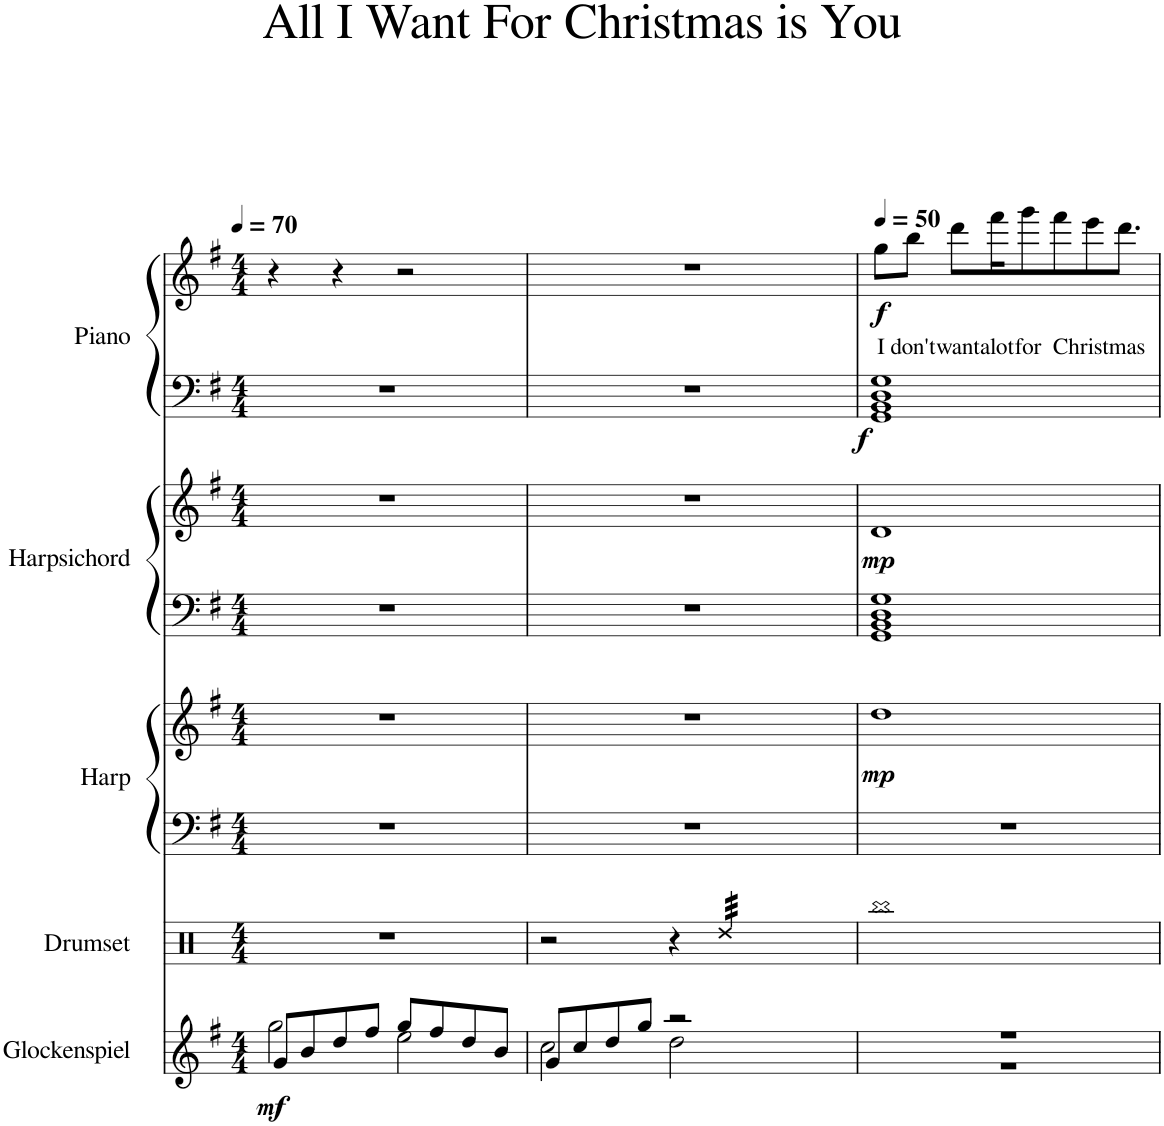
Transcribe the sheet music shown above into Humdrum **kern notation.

**kern	**dynam	**kern	**kern	**kern	**dynam	**kern	**kern	**dynam	**kern	**kern	**text	**dynam
*part5	*part5	*part4	*part3	*part3	*part3	*part2	*part2	*part2	*part1	*part1	*part1	*part1
*staff8	*staff8	*staff7	*staff6	*staff5	*staff5/6	*staff4	*staff3	*staff3/4	*staff2	*staff1	*staff1	*staff1/2
*I"Glockenspiel	*	*I"Drumset	*I"Harp	*	*	*I"Harpsichord	*	*	*I"Piano	*	*	*
*I'Glk.	*	*I'Drs.	*I'Hrp.	*	*	*I'Hch.	*	*	*I'Pno.	*	*	*
*clefG2	*	*clefX	*clefF4	*clefG2	*	*clefF4	*clefG2	*	*clefF4	*clefG2	*	*
*Trd-14c-24	*	*	*	*	*	*	*	*	*	*	*	*
*k[f#]	*	*k[]	*k[f#]	*k[f#]	*	*k[f#]	*k[f#]	*	*k[f#]	*k[f#]	*	*
*M4/4	*	*M4/4	*M4/4	*M4/4	*	*M4/4	*M4/4	*	*M4/4	*M4/4	*	*
*MM70	*	*MM70	*MM70	*MM70	*	*MM70	*MM70	*	*MM70	*MM70	*	*
=1	=1	=1	=1	=1	=1	=1	=1	=1	=1	=1	=1	=1
*^	*	*	*	*	*	*	*	*	*	*	*	*
!	!	!LO:DY:b	!	!	!	!	!	!	!	!	!	!	!
8g/L	2gg\	mf	1r	1r	1r	.	1r	1r	.	1r	4r	.	.
8b/	.	.	.	.	.	.	.	.	.	.	.	.	.
8dd/	.	.	.	.	.	.	.	.	.	.	4r	.	.
8ff#/J	.	.	.	.	.	.	.	.	.	.	.	.	.
8gg/L	2ee\	.	.	.	.	.	.	.	.	.	2r	.	.
8ff#/	.	.	.	.	.	.	.	.	.	.	.	.	.
8dd/	.	.	.	.	.	.	.	.	.	.	.	.	.
8b/J	.	.	.	.	.	.	.	.	.	.	.	.	.
=2	=2	=2	=2	=2	=2	=2	=2	=2	=2	=2	=2	=2	=2
*	*	*	*^	*	*	*	*	*	*	*	*	*	*
8g/L	2cc\	.	2r	2.ryy	1r	1r	.	1r	1r	.	1r	1r	.	.
8cc/	.	.	.	.	.	.	.	.	.	.	.	.	.	.
8dd/	.	.	.	.	.	.	.	.	.	.	.	.	.	.
8gg/J	.	.	.	.	.	.	.	.	.	.	.	.	.	.
2r	2dd\	.	4r	.	.	.	.	.	.	.	.	.	.	.
*	*	*	*tremolo	*	*	*	*	*	*	*	*	*	*	*
.	.	.	32Rdd/LLL	32RddLLL	.	.	.	.	.	.	.	.	.	.
.	.	.	32Rdd/	32Rdd	.	.	.	.	.	.	.	.	.	.
.	.	.	32Rdd/	32Rdd	.	.	.	.	.	.	.	.	.	.
.	.	.	32Rdd/	32Rdd	.	.	.	.	.	.	.	.	.	.
.	.	.	32Rdd/	32Rdd	.	.	.	.	.	.	.	.	.	.
.	.	.	32Rdd/	32Rdd	.	.	.	.	.	.	.	.	.	.
.	.	.	32Rdd/	32Rdd	.	.	.	.	.	.	.	.	.	.
.	.	.	32Rdd/JJJ	32RddJJJ	.	.	.	.	.	.	.	.	.	.
*	*	*	*Xtremolo	*	*	*	*	*	*	*	*	*	*	*
*	*	*	*v	*v	*	*	*	*	*	*	*	*	*	*
=3	=3	=3	=3	=3	=3	=3	=3	=3	=3	=3	=3	=3	=3
*	*	*	*	*	*	*	*	*	*	*	*MM50	*	*
*	*	*	*^	*	*	*	*	*	*	*	*	*	*
!	!	!	!	!	!	!	!LO:DY:b	!	!	!LO:DY:b	!	!	!LO:LY:b	!LO:DY:b=2
!	!	!	!	!	!	!	!	!	!	!	!	!	!	!LO:DY:n=1:b
*	*	*	*v	*v	*	*	*	*	*	*	*	*	*	*
1r	1r	.	1Rbb	1r	1dd	mp	1GG 1BB 1D 1G	1d	mp	1GG 1BB 1D 1G	8gg\L	I	f f
!	!	!	!	!	!	!	!	!	!	!	!	!LO:LY:b	!
.	.	.	.	.	.	.	.	.	.	.	8bb\J	don't	.
!	!	!	!	!	!	!	!	!	!	!	!	!LO:LY:b	!
.	.	.	.	.	.	.	.	.	.	.	8ddd\L	want	.
!	!	!	!	!	!	!	!	!	!	!	!	!LO:LY:b	!
.	.	.	.	.	.	.	.	.	.	.	16fff#\K	alot	.
!	!	!	!	!	!	!	!	!	!	!	!	!LO:LY:b	!
.	.	.	.	.	.	.	.	.	.	.	8ggg\	for	.
!	!	!	!	!	!	!	!	!	!	!	!	!LO:LY:b	!
.	.	.	.	.	.	.	.	.	.	.	8fff#\	-Christmas	.
.	.	.	.	.	.	.	.	.	.	.	8eee\	.	.
.	.	.	.	.	.	.	.	.	.	.	8.ddd\J	.	.
*v	*v	*	*	*	*	*	*	*	*	*	*	*	*
=	=	=	=	=	=	=	=	=	=	=	=	=
*-	*-	*-	*-	*-	*-	*-	*-	*-	*-	*-	*-	*-
